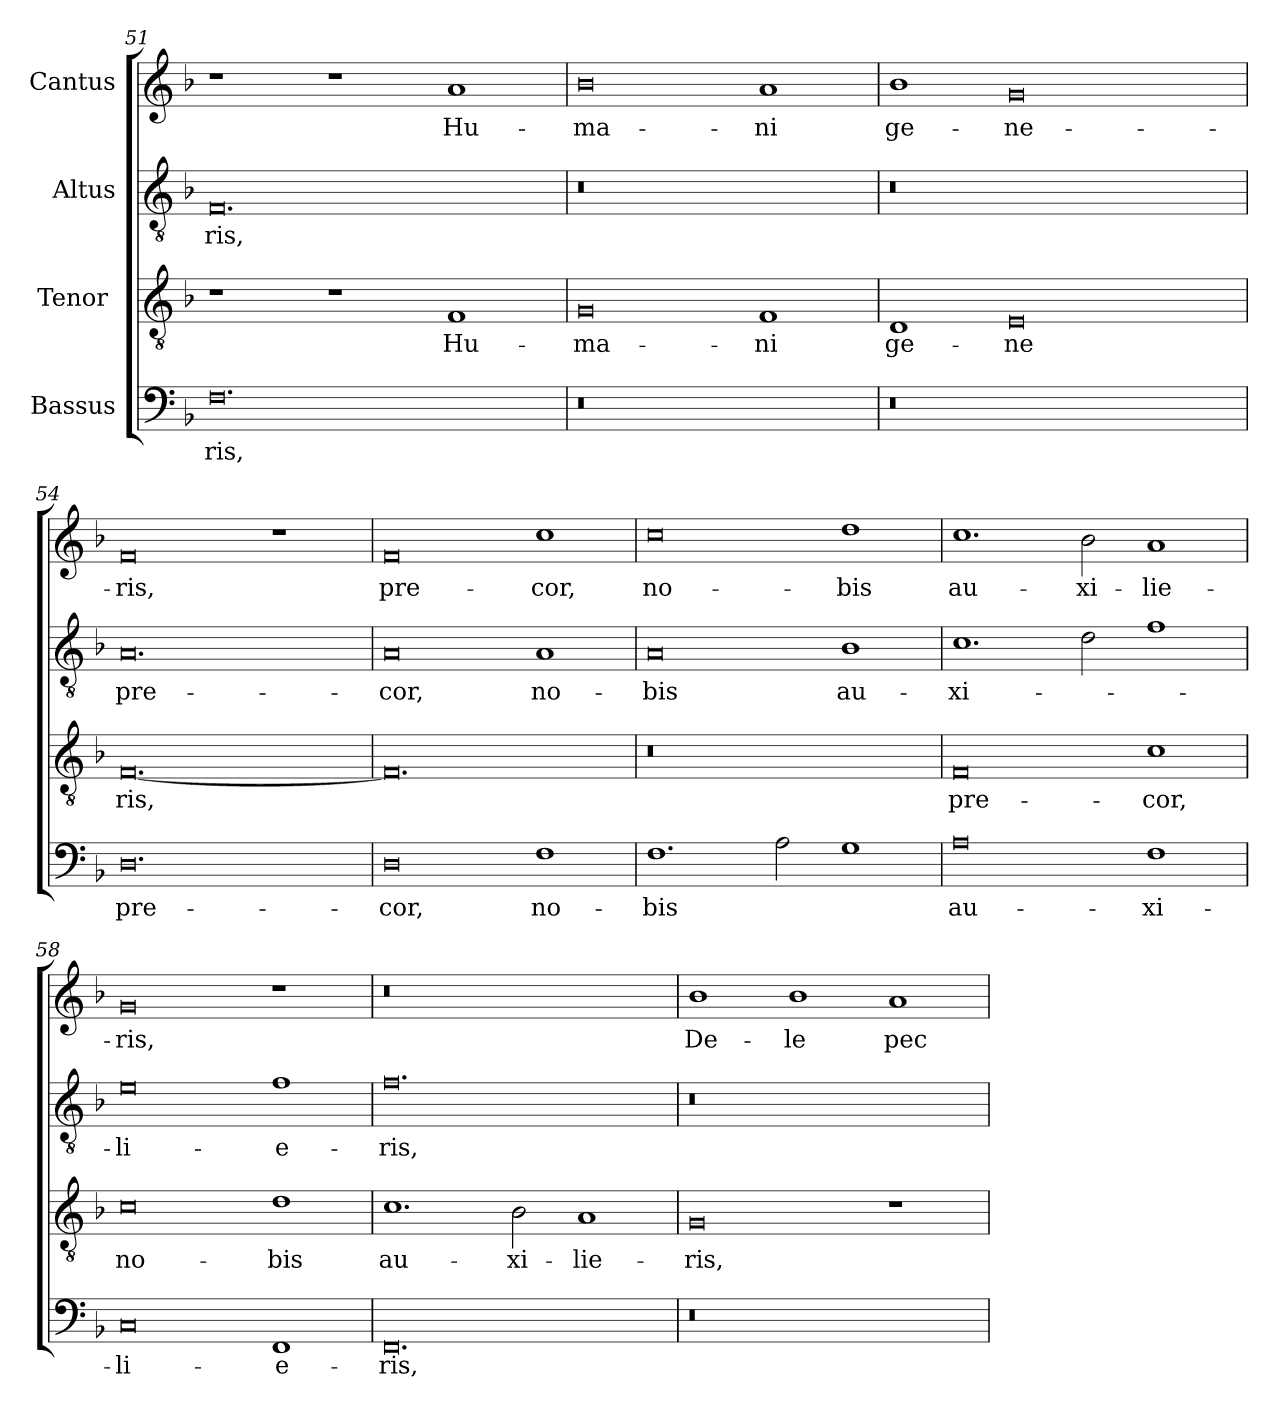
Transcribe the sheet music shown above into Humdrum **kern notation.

**kern	**text	**kern	**text	**kern	**text	**kern	**text
*part4	*part4	*part3	*part3	*part2	*part2	*part1	*part1
*staff4	*staff4	*staff3	*staff3	*staff2	*staff2	*staff1	*staff1
*I"Bassus	*	*I"Tenor 	*	*I"Altus	*	*I"Cantus	*
*clefF4	*	*clefGv2	*	*clefGv2	*	*clefG2	*
*k[b-]	*	*k[b-]	*	*k[b-]	*	*k[b-]	*
*F:	*	*F:	*	*F:	*	*F:	*
=51	=51	=51	=51	=51	=51	=51	=51
0.F\	-ris,	1r	.	0.F/	-ris,	1r	.
.	.	1r	.	.	.	1r	.
.	.	1F/	Hu-	.	.	1a/	Hu-
=52	=52	=52	=52	=52	=52	=52	=52
0r	.	0G/	-ma-	0r	.	0b-\	-ma-
1ryy	.	1F/	-ni	1ryy	.	1a/	-ni
=53	=53	=53	=53	=53	=53	=53	=53
0r	.	1D/	ge-	0r	.	1b-\	ge-
.	.	0E/	-ne	.	.	0g/	-ne-
1ryy	.	.	.	1ryy	.	.	.
=54	=54	=54	=54	=54	=54	=54	=54
0.D\	pre-	[0.F/	ris,	0.A/	pre-	0f/	-ris,
.	.	.	.	.	.	1r	.
=55	=55	=55	=55	=55	=55	=55	=55
0D\	-cor,	0.F/]	.	0A/	-cor,	0f/	pre-
1F\	no-	.	.	1A/	no-	1cc\	-cor,
=56	=56	=56	=56	=56	=56	=56	=56
1.F\	-bis	0r	.	0A/	-bis	0cc\	no-
2A\	.	.	.	.	.	.	.
1G\	.	1ryy	.	1B-\	au-	1dd\	-bis
=57	=57	=57	=57	=57	=57	=57	=57
0A\	au-	0F/	pre-	1.c\	-xi-	1.cc\	au-
.	.	.	.	2d\	.	2b-\	-xi-
1F\	-xi-	1c\	-cor,	1f\	.	1a/	-lie-
=58	=58	=58	=58	=58	=58	=58	=58
0C/	-li-	0c\	no-	0e\	-li-	0g/	-ris,
1FF/	-e-	1d\	-bis	1f\	-e-	1r	.
!!LO:PB:g=z
=59	=59	=59	=59	=59	=59	=59	=59
0.FF/	-ris,	1.c\	au-	0.f\	-ris,	0r	.
.	.	2B-\	-xi-	.	.	.	.
.	.	1A/	-lie-	.	.	1ryy	.
=60	=60	=60	=60	=60	=60	=60	=60
0r	.	0G/	-ris,	0r	.	1b-\	De-
.	.	.	.	.	.	1b-\	-le
1ryy	.	1r	.	1ryy	.	1a/	pec-
=	=	=	=	=	=	=	=
*-	*-	*-	*-	*-	*-	*-	*-
